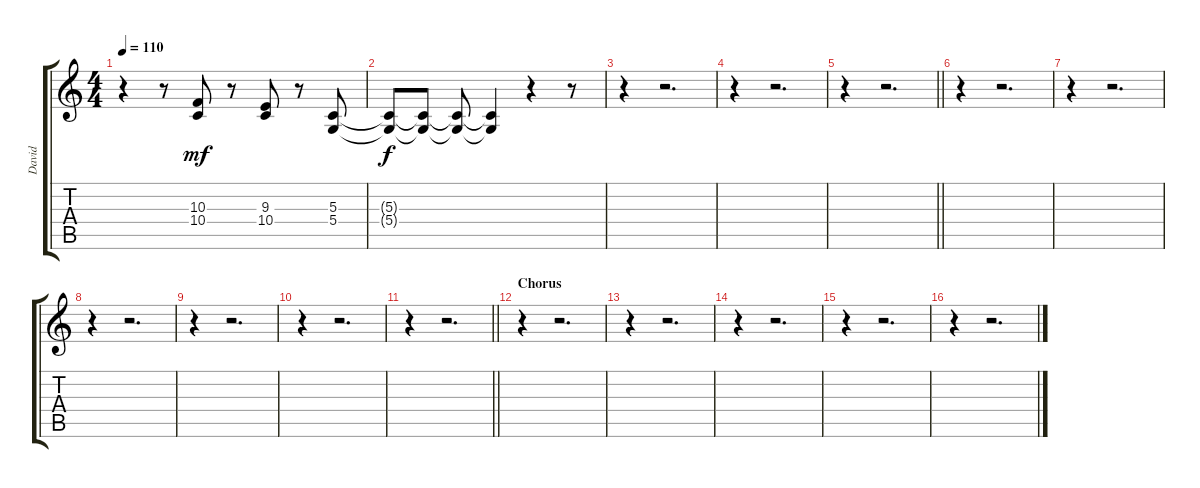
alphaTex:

\track ("David" "David") {instrument lead6voice}
\staff {score tabs}
\tuning (E4 B3 G3 D3 A2 E2) {hide}
\ts (4 4)
\tempo 110
\clef g2
\ks c
r.4{dy f} r.8 (10.3 10.4).8{dy mf} r.8 (9.3 10.4).8 r.8 (5.3 5.4).8 |
(5.3{t} 5.4{t}).8{dy f} (5.3{t} 5.4{t}).8 (5.3{t} 5.4{t}).8 (5.3{t} 5.4{t}).4 r.4 r.8 |
r.4 r.2{d} |
r.4 r.2{d} |
\barLineRight lightlight
r.4 r.2{d} |
r.4 r.2{d} |
r.4 r.2{d} |
r.4 r.2{d} |
r.4 r.2{d} |
r.4 r.2{d} |
\barLineRight lightlight
r.4 r.2{d} |
\section ("" "Chorus")
r.4 r.2{d} |
r.4 r.2{d} |
r.4 r.2{d} |
r.4 r.2{d} |
r.4 r.2{d}
